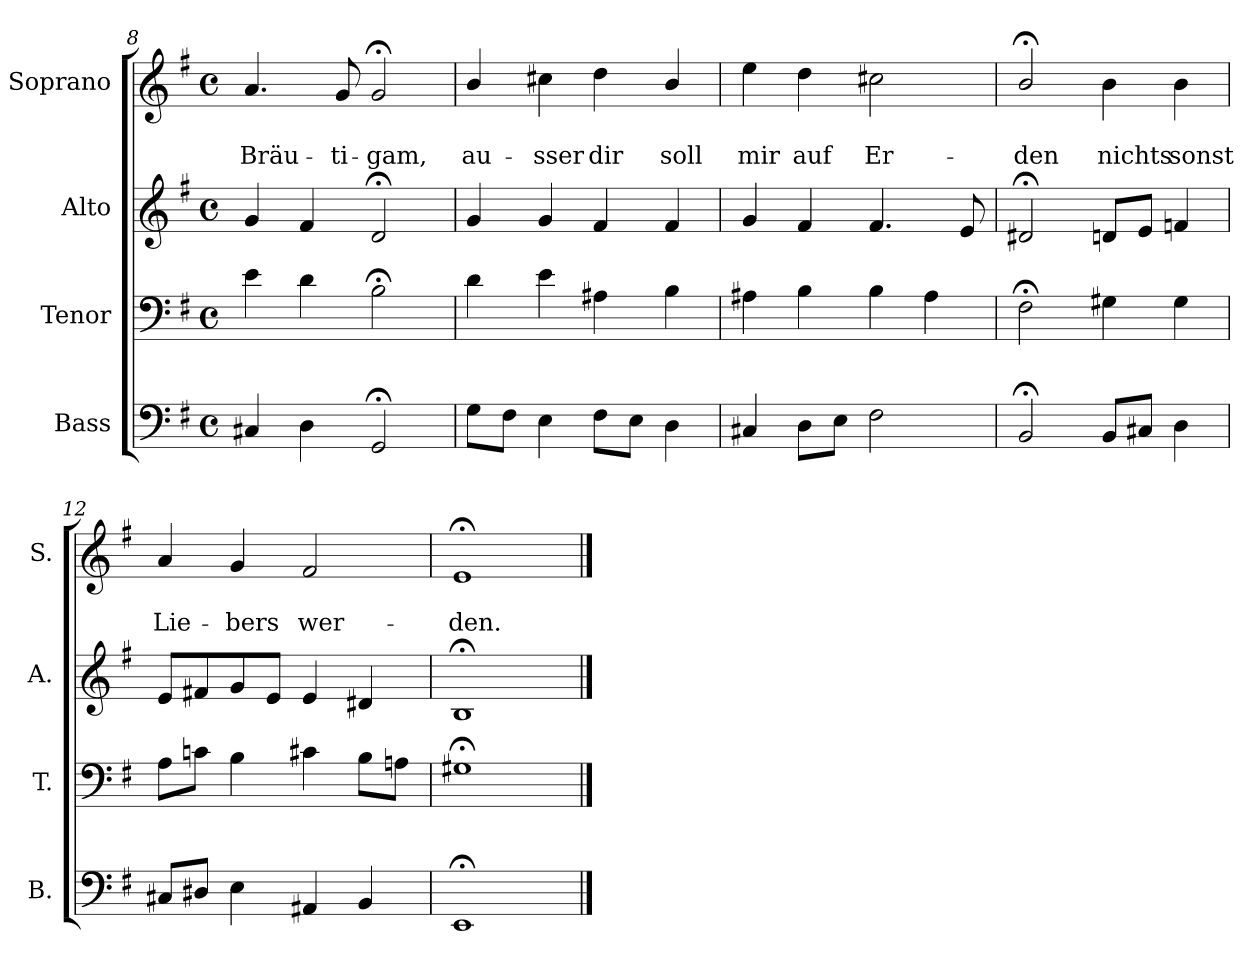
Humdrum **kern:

**kern	**kern	**kern	**kern	**text	**text
*part4	*part3	*part2	*part1	*part1	*part1
*staff4	*staff3	*staff2	*staff1	*staff1	*staff1
*I"Bass	*I"Tenor	*I"Alto	*I"Soprano	*	*
*I'B.	*I'T.	*I'A.	*I'S.	*	*
*clefF4	*clefF4	*clefG2	*clefG2	*	*
*k[f#]	*k[f#]	*k[f#]	*k[f#]	*	*
*G:	*G:	*G:	*e:	*	*
*M4/4	*M4/4	*M4/4	*M4/4	*	*
*met(c)	*met(c)	*met(c)	*met(c)	*	*
=8	=8	=8	=8	=8	=8
4C#X/	4e\	4g/	4.a/	.	Bräu-
4D\	4d\	4f#/	.	.	.
.	.	.	8g/	.	-ti-
2GG;</	2B;<\	2d;</	2g;</	.	-gam,
!!LO:PB:g=z
=9	=9	=9	=9	=9	=9
8G\L	4d\	4g/	4b/	.	au-
8F#\J	.	.	.	.	.
4E\	4e\	4g/	4cc#X\	.	-sser
8F#\L	4A#X\	4f#/	4dd\	.	dir
8E\J	.	.	.	.	.
4D\	4B\	4f#/	4b/	.	soll
=10	=10	=10	=10	=10	=10
4C#X/	4A#X\	4g/	4ee\	.	mir
8D\L	4B\	4f#/	4dd\	.	auf
8E\J	.	.	.	.	.
2F#\	4B\	4.f#/	2cc#X\	.	Er-
.	4A#\	.	.	.	.
.	.	8e/	.	.	.
=11	=11	=11	=11	=11	=11
2BB;</	2F#;<\	2d#X;</	2b;</	.	-den
8BB/L	4G#X\	8dn/L	4b\	.	nichts
8C#X/J	.	8e/J	.	.	.
4D\	4G#\	4fn/	4b\	.	sonst
=12	=12	=12	=12	=12	=12
8C#X/L	8A\L	8e/L	4a/	.	Lie-
8D#X/J	8cn\J	8f#X/	.	.	.
4E\	4B\	8g/	4g/	.	-bers
.	.	8e/J	.	.	.
4AA#X/	4c#X\	4e/	2f#/	.	wer-
4BB/	8B\L	4d#X/	.	.	.
.	8An\J	.	.	.	.
=13	=13	=13	=13	=13	=13
1EE;<	1G#X;<	1B;<	1e;<	.	-den.
==	==	==	==	==	==
*-	*-	*-	*-	*-	*-
